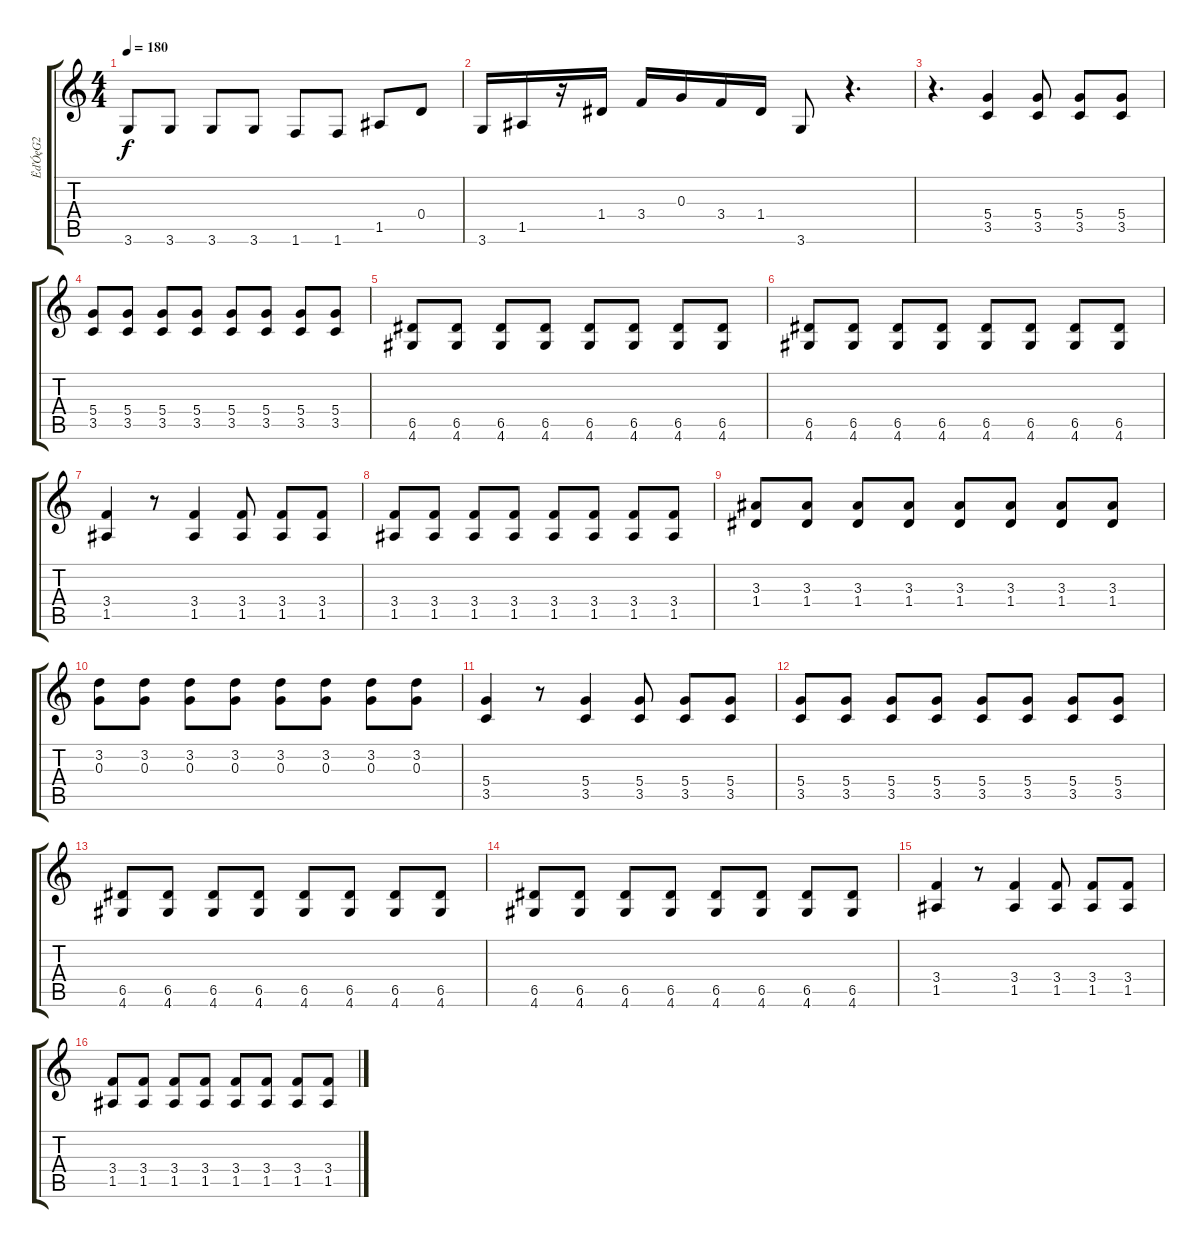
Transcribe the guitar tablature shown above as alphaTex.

\track ("ËďÓęG2" "ËďÓęG2") {instrument distortionguitar}
\staff {score tabs}
\tuning (E4 B3 G3 D3 A2 E2) {hide}
\ts (4 4)
\tempo 180
\clef g2
\ks c
3.6.8{dy f} 3.6.8 3.6.8 3.6.8 1.6.8 1.6.8 1.5.8 0.4.8 |
3.6.16 1.5.16 r.16 1.4.16 3.4.16 0.3.16 3.4.16 1.4.16 3.6.8 r.4{d} |
r.4{d} (5.4 3.5).4 (5.4 3.5).8 (5.4 3.5).8 (5.4 3.5).8 |
(5.4 3.5).8 (5.4 3.5).8 (5.4 3.5).8 (5.4 3.5).8 (5.4 3.5).8 (5.4 3.5).8 (5.4 3.5).8 (5.4 3.5).8 |
(6.5 4.6).8 (6.5 4.6).8 (6.5 4.6).8 (6.5 4.6).8 (6.5 4.6).8 (6.5 4.6).8 (6.5 4.6).8 (6.5 4.6).8 |
(6.5 4.6).8 (6.5 4.6).8 (6.5 4.6).8 (6.5 4.6).8 (6.5 4.6).8 (6.5 4.6).8 (6.5 4.6).8 (6.5 4.6).8 |
(3.4 1.5).4 r.8 (3.4 1.5).4 (3.4 1.5).8 (3.4 1.5).8 (3.4 1.5).8 |
(3.4 1.5).8 (3.4 1.5).8 (3.4 1.5).8 (3.4 1.5).8 (3.4 1.5).8 (3.4 1.5).8 (3.4 1.5).8 (3.4 1.5).8 |
(3.3 1.4).8 (3.3 1.4).8 (3.3 1.4).8 (3.3 1.4).8 (3.3 1.4).8 (3.3 1.4).8 (3.3 1.4).8 (3.3 1.4).8 |
(3.2 0.3).8 (3.2 0.3).8 (3.2 0.3).8 (3.2 0.3).8 (3.2 0.3).8 (3.2 0.3).8 (3.2 0.3).8 (3.2 0.3).8 |
(5.4 3.5).4 r.8 (5.4 3.5).4 (5.4 3.5).8 (5.4 3.5).8 (5.4 3.5).8 |
(5.4 3.5).8 (5.4 3.5).8 (5.4 3.5).8 (5.4 3.5).8 (5.4 3.5).8 (5.4 3.5).8 (5.4 3.5).8 (5.4 3.5).8 |
(6.5 4.6).8 (6.5 4.6).8 (6.5 4.6).8 (6.5 4.6).8 (6.5 4.6).8 (6.5 4.6).8 (6.5 4.6).8 (6.5 4.6).8 |
(6.5 4.6).8 (6.5 4.6).8 (6.5 4.6).8 (6.5 4.6).8 (6.5 4.6).8 (6.5 4.6).8 (6.5 4.6).8 (6.5 4.6).8 |
(3.4 1.5).4 r.8 (3.4 1.5).4 (3.4 1.5).8 (3.4 1.5).8 (3.4 1.5).8 |
(3.4 1.5).8 (3.4 1.5).8 (3.4 1.5).8 (3.4 1.5).8 (3.4 1.5).8 (3.4 1.5).8 (3.4 1.5).8 (3.4 1.5).8
